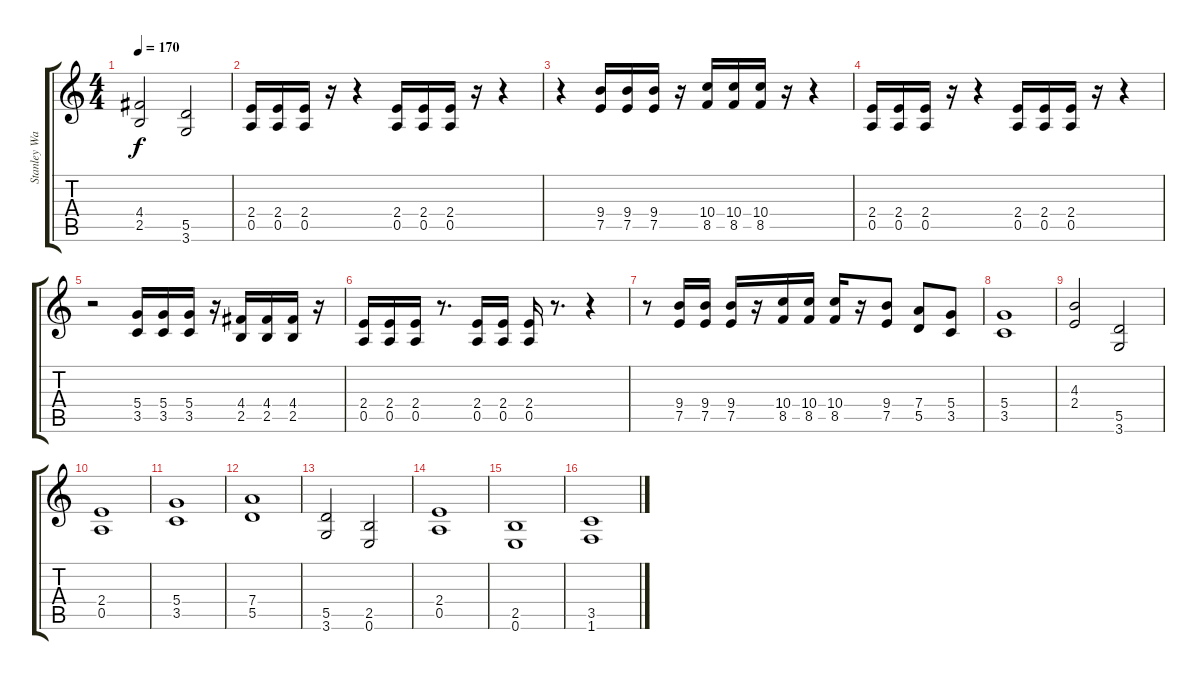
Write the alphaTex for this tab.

\track ("Stanley Wagner" "Stanley Wa") {instrument overdrivenguitar}
\staff {score tabs}
\tuning (E4 B3 G3 D3 A2 E2) {hide}
\ts (4 4)
\tempo 170
\clef g2
\ks c
(4.4 2.5).2{dy f} (5.5 3.6).2 |
(2.4 0.5).16 (2.4 0.5).16 (2.4 0.5).16 r.16 r.4 (2.4 0.5).16 (2.4 0.5).16 (2.4 0.5).16 r.16 r.4 |
r.4 (9.4 7.5).16 (9.4 7.5).16 (9.4 7.5).16 r.16 (10.4 8.5).16 (10.4 8.5).16 (10.4 8.5).16 r.16 r.4 |
(2.4 0.5).16 (2.4 0.5).16 (2.4 0.5).16 r.16 r.4 (2.4 0.5).16 (2.4 0.5).16 (2.4 0.5).16 r.16 r.4 |
r.2 (5.4 3.5).16 (5.4 3.5).16 (5.4 3.5).16 r.16 (4.4 2.5).16 (4.4 2.5).16 (4.4 2.5).16 r.16 |
(2.4 0.5).16 (2.4 0.5).16 (2.4 0.5).16 r.8{d} (2.4 0.5).16 (2.4 0.5).16 (2.4 0.5).16 r.8{d} r.4 |
r.8 (9.4 7.5).16 (9.4 7.5).16 (9.4 7.5).16 r.16 (10.4 8.5).16 (10.4 8.5).16 (10.4 8.5).16 r.16 (9.4 7.5).8 (7.4 5.5).8 (5.4 3.5).8 |
(5.4 3.5).1 |
(4.3 2.4).2 (5.5 3.6).2 |
(2.4 0.5).1 |
(5.4 3.5).1 |
(7.4 5.5).1 |
(5.5 3.6).2 (2.5 0.6).2 |
(2.4 0.5).1 |
(2.5 0.6).1 |
(3.5 1.6).1
